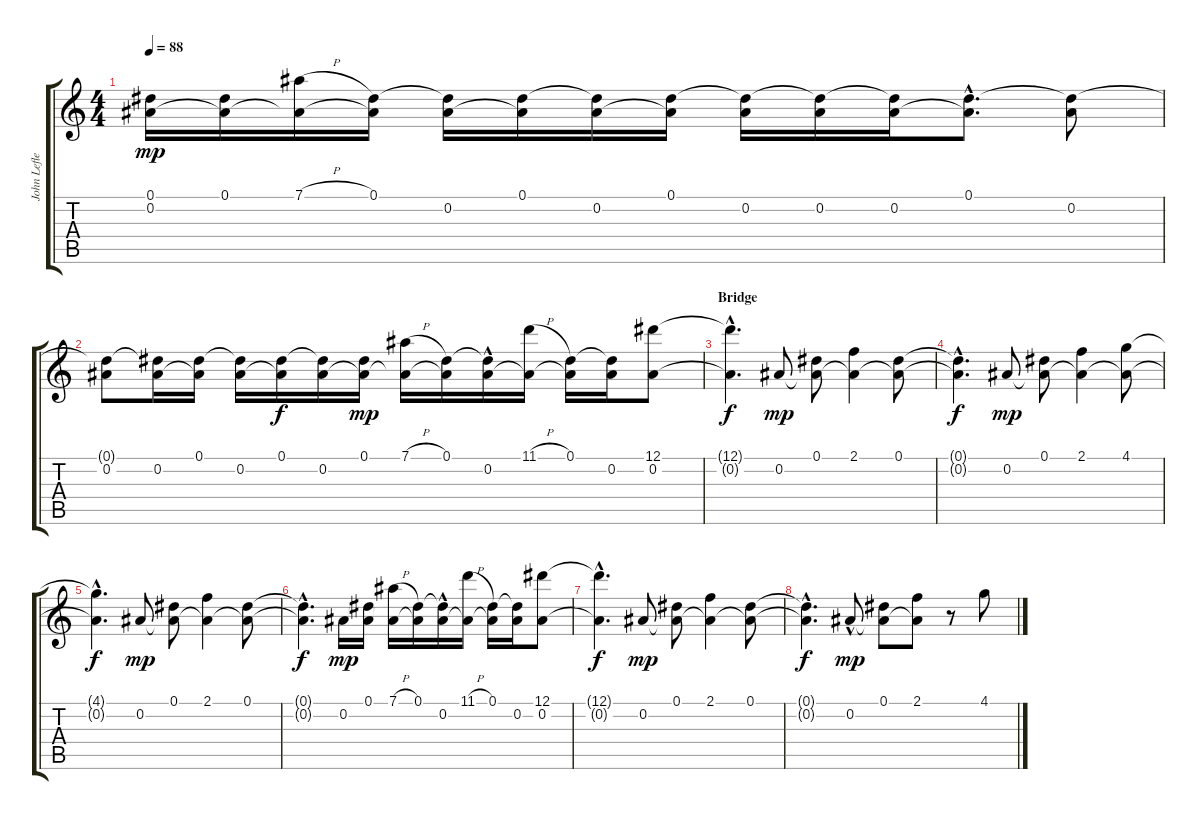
\track ("John Lefler" "John Lefle") {instrument distortionguitar}
\staff {score tabs}
\tuning (Eb4 Bb3 Gb3 Db3 Ab2 Eb2) {hide}
\ts (4 4)
\tempo 88
\clef g2
\ks c
(0.1{t} 0.2).16{dy mp} (0.1 0.2{t}).16 (7.1{h} 0.2{t}).16 (0.1 0.2{t}).16 (0.1{t} 0.2).16 (0.1 0.2{t}).16 (0.1{t} 0.2).16 (0.1 0.2{t}).16 (0.1{t} 0.2).16 (0.1{t} 0.2).16 (0.1{t} 0.2).16 (0.1{hac} 0.2{hac t}).8{d} (0.1{t} 0.2).8 |
(0.1{t} 0.2).8 (0.1{t} 0.2).16 (0.1 0.2{t}).16 (0.1{t} 0.2).16 (0.1 0.2{t}).16{dy f} (0.1{t} 0.2).16 (0.1 0.2{t}).16{dy mp} (7.1{h} 0.2{t}).16 (0.1 0.2{t}).16 (0.1{t} 0.2{hac}).16 (11.1{h} 0.2{t}).16 (0.1 0.2{t}).16 (0.1{t} 0.2).16 (12.1 0.2).8 |
\section ("" "Bridge")
(12.1{hac t} 0.2{hac t}).4{d dy f balance 10} 0.2.8{dy mp} (0.1 0.2{t}).8 (2.1 0.2{t}).4 (0.1 0.2{t}).8 |
(0.1{t} 0.2{hac t}).4{d dy f} 0.2.8{dy mp} (0.1 0.2{t}).8 (2.1 0.2{t}).4 (4.1 0.2{t}).8 |
(4.1{t} 0.2{hac t}).4{d dy f} 0.2.8{dy mp} (0.1 0.2{t}).8 (2.1 0.2{t}).4 (0.1 0.2{t}).8 |
(0.1{hac t} 0.2{hac t}).4{d dy f volume 16} 0.2.16{dy mp} (0.1 0.2{t}).16 (7.1{h} 0.2{t}).16 (0.1 0.2{t}).16 (0.1{t} 0.2{hac}).16 (11.1{h} 0.2{t}).16 (0.1 0.2{t}).16 (0.1{t} 0.2).16 (12.1 0.2).8 |
(12.1{hac t} 0.2{hac t}).4{d dy f volume 14} 0.2.8{dy mp} (0.1 0.2{t}).8 (2.1 0.2{t}).4 (0.1 0.2{t}).8 |
(0.1{t} 0.2{hac t}).4{d dy f} 0.2{hac}.8{dy mp} (0.1 0.2{t}).8 (2.1 0.2{t}).8 r.8 4.1.8
